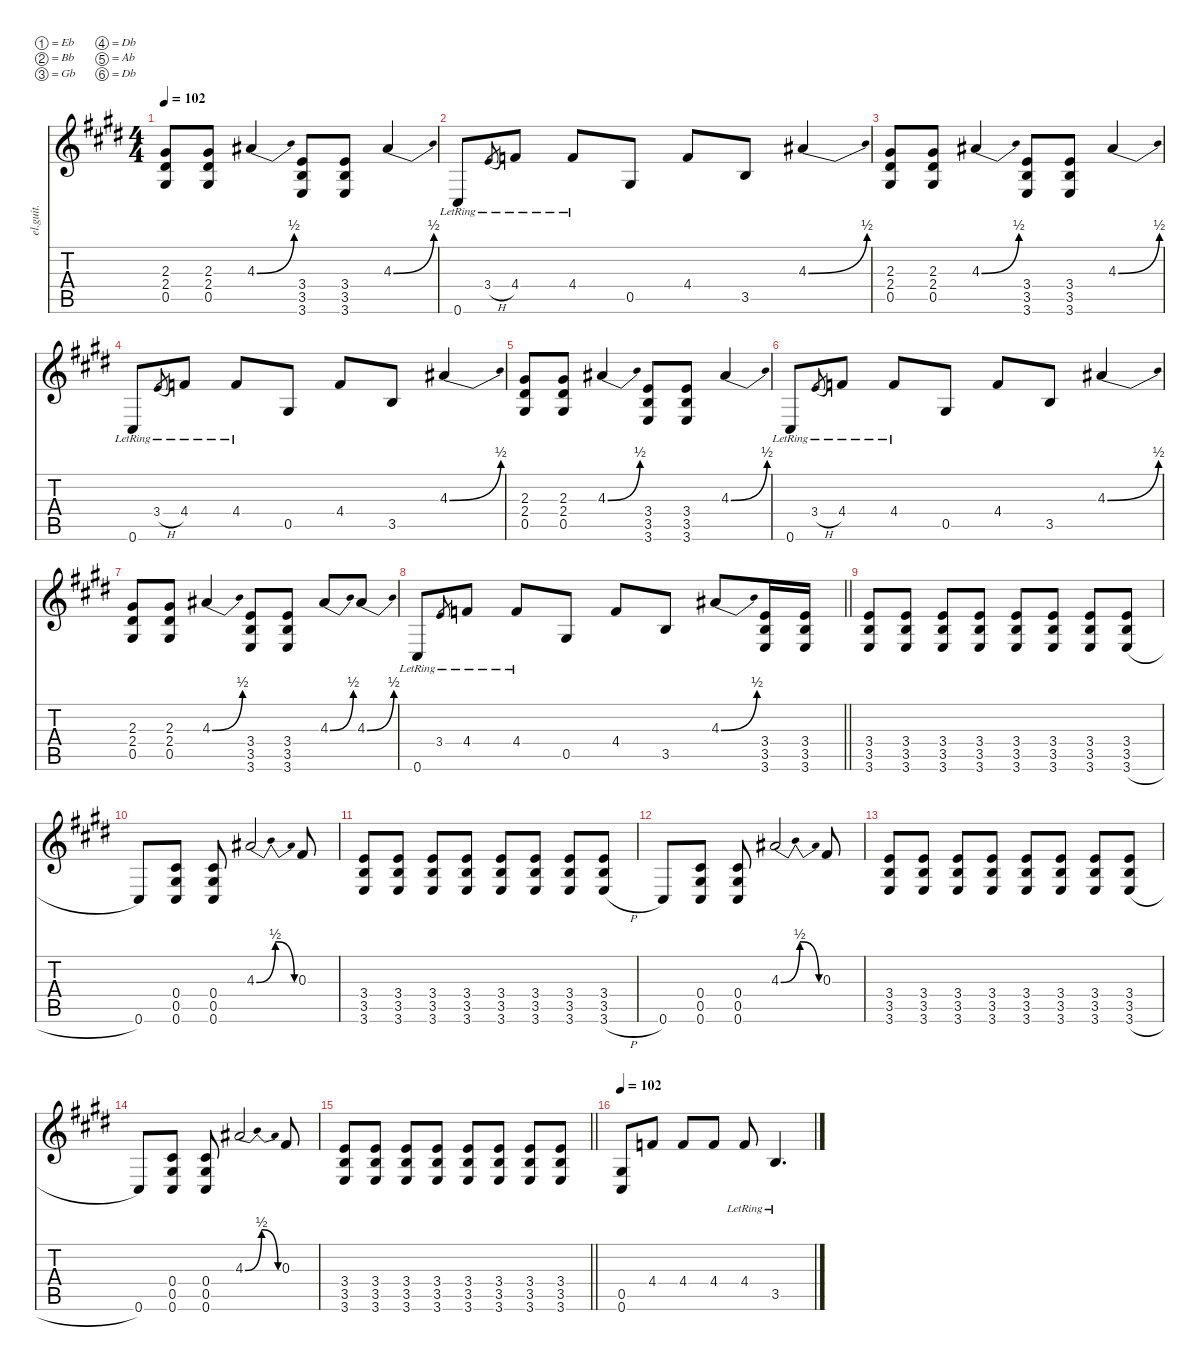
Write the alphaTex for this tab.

\defaultSystemsLayout 4
\hideDynamics
\bracketExtendMode nobrackets
\otherSystemsTrackNameOrientation horizontal
\track ("Guitar 1" "el.guit.") {defaultSystemsLayout 4 mute instrument electricguitarclean}
\staff {score tabs}
\tuning (Eb4 Bb3 Gb3 Db3 Ab2 Db2)
\ts (4 4)
\tempo 102
\clef g2
\ks c#minor
(2.3{acc #} 2.4{acc #} 0.5{acc #}).8{dy f beam Up} (2.3{acc #} 2.4{acc #} 0.5{acc #}).8{beam Up} 4.3{be (bend 0 0 30 2) acc #}.4{beam Up} (3.4{acc forcenatural} 3.5{acc forcenatural} 3.6{acc forcenatural}).8{beam Up} (3.4{acc forcenatural} 3.5{acc forcenatural} 3.6{acc forcenatural}).8{beam Up} 4.3{be (bend 0 0 30 2) acc #}.4{beam Up} |
0.6{lr acc #}.8{beam Up} 3.4{h lr acc forcenatural}.8{gr dy mf beam Up} 4.4{lr acc forcenatural}.8{dy f beam Up} 4.4{lr acc forcenatural}.8{beam Up} 0.5{acc #}.8{beam Up} 4.4{acc forcenatural}.8{beam Up} 3.5{acc forcenatural}.8{beam Up} 4.3{be (bend 0 0 30 2) acc #}.4{beam Up} |
(2.3{acc #} 2.4{acc #} 0.5{acc #}).8{beam Up} (2.3{acc #} 2.4{acc #} 0.5{acc #}).8{beam Up} 4.3{be (bend 0 0 30 2) acc #}.4{beam Up} (3.4{acc forcenatural} 3.5{acc forcenatural} 3.6{acc forcenatural}).8{beam Up} (3.4{acc forcenatural} 3.5{acc forcenatural} 3.6{acc forcenatural}).8{beam Up} 4.3{be (bend 0 0 30 2) acc #}.4{beam Up} |
0.6{lr acc #}.8{beam Up} 3.4{h lr acc forcenatural}.8{gr dy mf beam Up} 4.4{lr acc forcenatural}.8{dy f beam Up} 4.4{lr acc forcenatural}.8{beam Up} 0.5{acc #}.8{beam Up} 4.4{acc forcenatural}.8{beam Up} 3.5{acc forcenatural}.8{beam Up} 4.3{be (bend 0 0 30 2) acc #}.4{beam Up} |
(2.3{acc #} 2.4{acc #} 0.5{acc #}).8{beam Up} (2.3{acc #} 2.4{acc #} 0.5{acc #}).8{beam Up} 4.3{be (bend 0 0 30 2) acc #}.4{beam Up} (3.4{acc forcenatural} 3.5{acc forcenatural} 3.6{acc forcenatural}).8{beam Up} (3.4{acc forcenatural} 3.5{acc forcenatural} 3.6{acc forcenatural}).8{beam Up} 4.3{be (bend 0 0 30 2) acc #}.4{beam Up} |
0.6{lr acc #}.8{beam Up} 3.4{h lr acc forcenatural}.8{gr dy mf beam Up} 4.4{lr acc forcenatural}.8{dy f beam Up} 4.4{lr acc forcenatural}.8{beam Up} 0.5{acc #}.8{beam Up} 4.4{acc forcenatural}.8{beam Up} 3.5{acc forcenatural}.8{beam Up} 4.3{be (bend 0 0 30 2) acc #}.4{beam Up} |
(2.3{acc #} 2.4{acc #} 0.5{acc #}).8{beam Up} (2.3{acc #} 2.4{acc #} 0.5{acc #}).8{beam Up} 4.3{be (bend 0 0 30 2) acc #}.4{beam Up} (3.4{acc forcenatural} 3.5{acc forcenatural} 3.6{acc forcenatural}).8{beam Up} (3.4{acc forcenatural} 3.5{acc forcenatural} 3.6{acc forcenatural}).8{beam Up} 4.3{be (bend 0 0 30 2) acc #}.8{beam Up} 4.3{be (bend 0 0 30 2) acc #}.8{beam Up} |
\barLineRight lightlight
0.6{lr acc #}.8{beam Up} 3.4{lr acc forcenatural}.8{gr dy mf beam Up} 4.4{lr acc forcenatural}.8{dy f beam Up} 4.4{lr acc forcenatural}.8{beam Up} 0.5{acc #}.8{beam Up} 4.4{acc forcenatural}.8{beam Up} 3.5{acc forcenatural}.8{beam Up} 4.3{be (bend 0 0 30 2) acc #}.8{beam Up} (3.4{acc forcenatural} 3.5{acc forcenatural} 3.6{acc forcenatural}).16{beam Up} (3.4{acc forcenatural} 3.5{acc forcenatural} 3.6{acc forcenatural}).16{beam Up} |
(3.4{acc forcenatural} 3.5{acc forcenatural} 3.6{acc forcenatural}).8{beam Up} (3.4{acc forcenatural} 3.5{acc forcenatural} 3.6{acc forcenatural}).8{beam Up} (3.4{acc forcenatural} 3.5{acc forcenatural} 3.6{acc forcenatural}).8{beam Up} (3.4{acc forcenatural} 3.5{acc forcenatural} 3.6{acc forcenatural}).8{beam Up} (3.4{acc forcenatural} 3.5{acc forcenatural} 3.6{acc forcenatural}).8{beam Up} (3.4{acc forcenatural} 3.5{acc forcenatural} 3.6{acc forcenatural}).8{beam Up} (3.4{acc forcenatural} 3.5{acc forcenatural} 3.6{acc forcenatural}).8{beam Up} (3.4{acc forcenatural} 3.5{acc forcenatural} 3.6{h acc forcenatural}).8{beam Up} |
0.6{acc #}.8{beam Up} (0.4{acc #} 0.5{acc #} 0.6{acc #}).8{beam Up} (0.4{acc #} 0.5{acc #} 0.6{acc #}).8{beam Up} 4.3{be (bendrelease 0 0 15 2 45 2 60 0) acc #}.2{beam Up} 0.3{acc #}.8{beam Up} |
(3.4{acc forcenatural} 3.5{acc forcenatural} 3.6{acc forcenatural}).8{beam Up} (3.4{acc forcenatural} 3.5{acc forcenatural} 3.6{acc forcenatural}).8{beam Up} (3.4{acc forcenatural} 3.5{acc forcenatural} 3.6{acc forcenatural}).8{beam Up} (3.4{acc forcenatural} 3.5{acc forcenatural} 3.6{acc forcenatural}).8{beam Up} (3.4{acc forcenatural} 3.5{acc forcenatural} 3.6{acc forcenatural}).8{beam Up} (3.4{acc forcenatural} 3.5{acc forcenatural} 3.6{acc forcenatural}).8{beam Up} (3.4{acc forcenatural} 3.5{acc forcenatural} 3.6{acc forcenatural}).8{beam Up} (3.4{acc forcenatural} 3.5{acc forcenatural} 3.6{h acc forcenatural}).8{beam Up} |
0.6{acc #}.8{beam Up} (0.4{acc #} 0.5{acc #} 0.6{acc #}).8{beam Up} (0.4{acc #} 0.5{acc #} 0.6{acc #}).8{beam Up} 4.3{be (bendrelease 0 0 15 2 45 2 60 0) acc #}.2{beam Up} 0.3{acc #}.8{beam Up} |
(3.4{acc forcenatural} 3.5{acc forcenatural} 3.6{acc forcenatural}).8{beam Up} (3.4{acc forcenatural} 3.5{acc forcenatural} 3.6{acc forcenatural}).8{beam Up} (3.4{acc forcenatural} 3.5{acc forcenatural} 3.6{acc forcenatural}).8{beam Up} (3.4{acc forcenatural} 3.5{acc forcenatural} 3.6{acc forcenatural}).8{beam Up} (3.4{acc forcenatural} 3.5{acc forcenatural} 3.6{acc forcenatural}).8{beam Up} (3.4{acc forcenatural} 3.5{acc forcenatural} 3.6{acc forcenatural}).8{beam Up} (3.4{acc forcenatural} 3.5{acc forcenatural} 3.6{acc forcenatural}).8{beam Up} (3.4{acc forcenatural} 3.5{acc forcenatural} 3.6{h acc forcenatural}).8{beam Up} |
0.6{acc #}.8{beam Up} (0.4{acc #} 0.5{acc #} 0.6{acc #}).8{beam Up} (0.4{acc #} 0.5{acc #} 0.6{acc #}).8{beam Up} 4.3{be (bendrelease 0 0 15 2 45 2 60 0) acc #}.2{beam Up} 0.3{acc #}.8{beam Up} |
\barLineRight lightlight
(3.4{acc forcenatural} 3.5{acc forcenatural} 3.6{acc forcenatural}).8{beam Up} (3.4{acc forcenatural} 3.5{acc forcenatural} 3.6{acc forcenatural}).8{beam Up} (3.4{acc forcenatural} 3.5{acc forcenatural} 3.6{acc forcenatural}).8{beam Up} (3.4{acc forcenatural} 3.5{acc forcenatural} 3.6{acc forcenatural}).8{beam Up} (3.4{acc forcenatural} 3.5{acc forcenatural} 3.6{acc forcenatural}).8{beam Up} (3.4{acc forcenatural} 3.5{acc forcenatural} 3.6{acc forcenatural}).8{beam Up} (3.4{acc forcenatural} 3.5{acc forcenatural} 3.6{acc forcenatural}).8{beam Up} (3.4{acc forcenatural} 3.5{acc forcenatural} 3.6{acc forcenatural}).8{beam Up} |
\tempo 102
(0.5{acc #} 0.6{acc #}).8{beam Up} 4.4{acc forcenatural}.8{beam Up} 4.4{acc forcenatural}.8{beam Up} 4.4{acc forcenatural}.8{beam Up} 4.4{lr acc forcenatural}.8{beam Up} 3.5{lr acc forcenatural}.4{d beam Up}
